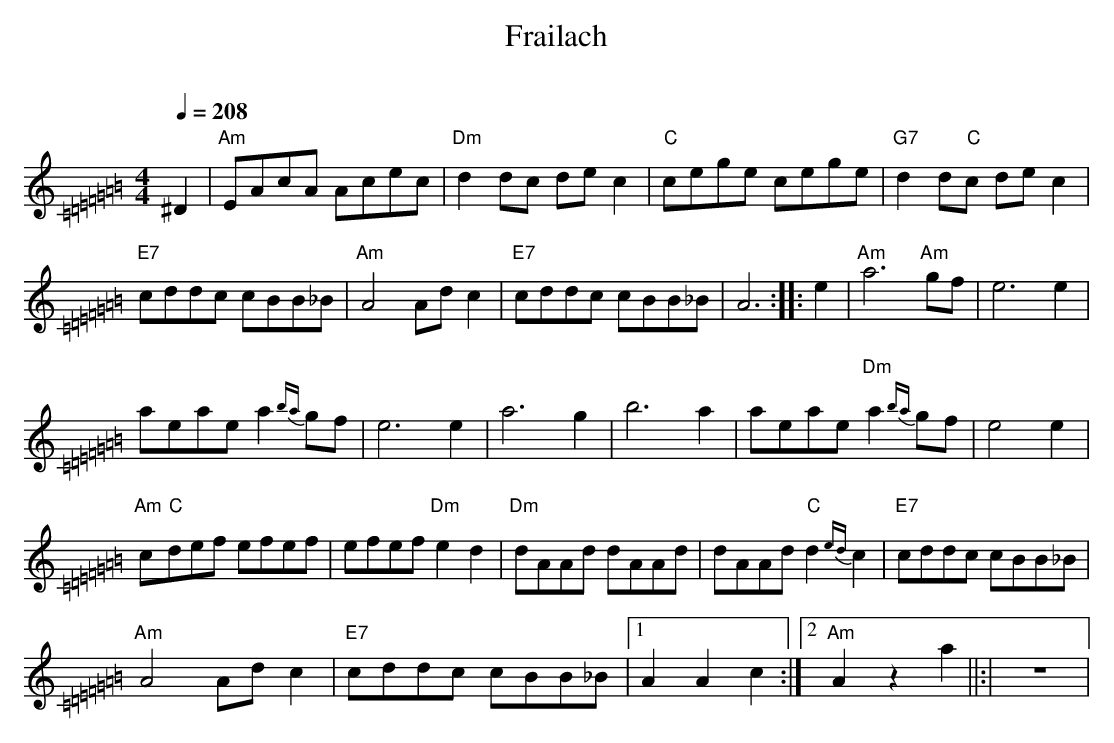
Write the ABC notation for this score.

X:1     %Music
T: Frailach     %Tune name
C:     %Tune composer
Q:1/4=208     %Tempo
V:1     %
     %!STAVE 0 '' @
     %!INSTR '...' 0 0 @
M:4/4     %Meter
L:1/8     %
K:Am =C =D =E =F =G =A =B
^D2 |"Am"EAcA Acec |"Dm"d2 dc dec2 |"C"cege cege |"G7"d2 d"C"c dec2 |
"E7"cddc cBB_B |"Am"A4 Adc2 |"E7"cddc cBB_B |A6 ::e2 |"Am"a6 "Am"gf |e6 e2 |
aeae a2 {ba}gf |e6 e2 |a6 g2 |b6 a2 |aeae "Dm"a2 {ba}gf |e4 e2 |
"Am"c"C"def efef |efef "Dm"e2 d2 |"Dm"dAAd dAAd |dAAd "C"d2 {ed}c2 |"E7"cddc cBB_B |
"Am"A4 Adc2 |"E7"cddc cBB_B |[1A2 A2 c2 :|[2"Am"A2 z2 a2 ||:|z8 |
     %End of file
